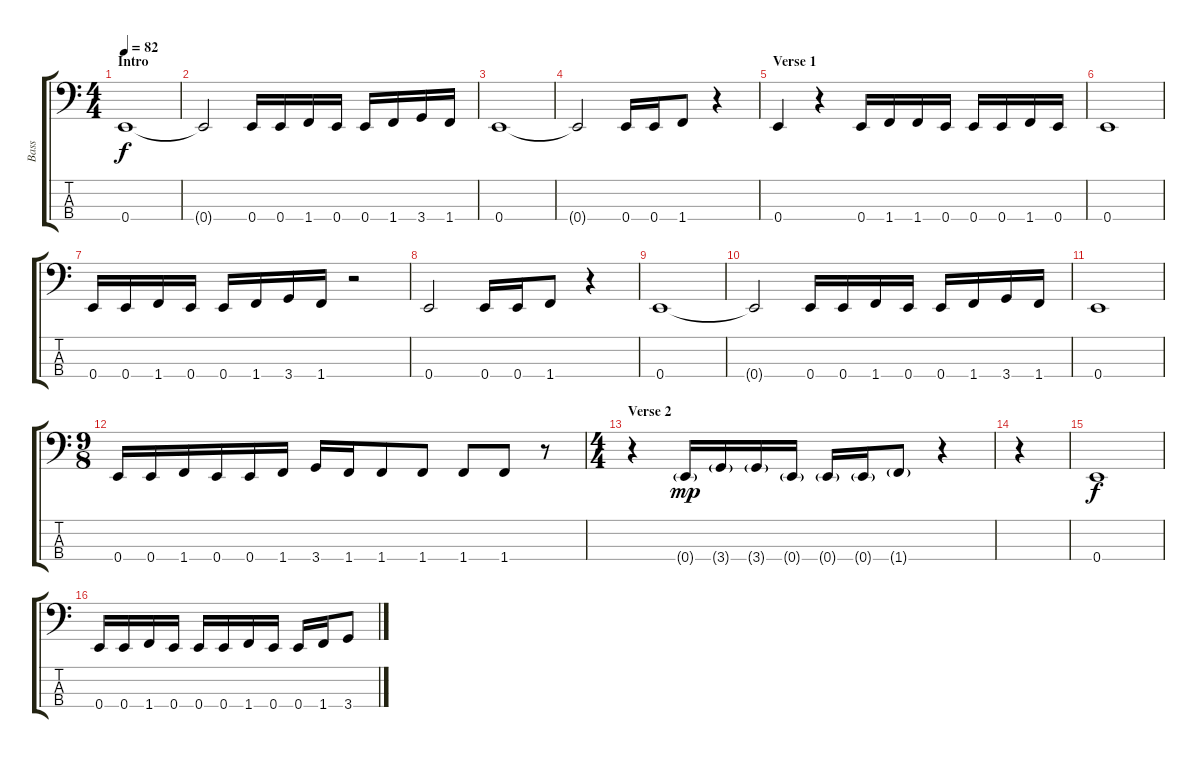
\track ("Bass" "Bass") {instrument electricbasspick}
\staff {score tabs}
\tuning (G2 D2 A1 E1) {hide}
\ts (4 4)
\section ("" "Intro")
\tempo 82
\clef f4
\ks c
0.4.1{dy f instrument electricbasspick} |
0.4{t}.2 0.4.16 0.4.16 1.4.16 0.4.16 0.4.16 1.4.16 3.4.16 1.4.16 |
0.4.1 |
0.4{t}.2 0.4.16 0.4.16 1.4.8 r.4 |
\section ("" "Verse 1")
0.4.4 r.4 0.4.16 1.4.16 1.4.16 0.4.16 0.4.16 0.4.16 1.4.16 0.4.16 |
0.4.1 |
0.4.16 0.4.16 1.4.16 0.4.16 0.4.16 1.4.16 3.4.16 1.4.16 r.2 |
0.4.2 0.4.16 0.4.16 1.4.8 r.4 |
0.4.1 |
0.4{t}.2 0.4.16 0.4.16 1.4.16 0.4.16 0.4.16 1.4.16 3.4.16 1.4.16 |
0.4.1 |
\ts (9 8)
0.4.16 0.4.16 1.4.16 0.4.16 0.4.16 1.4.16 3.4.16 1.4.16 1.4.8 1.4.8 1.4.8 1.4.8 r.8 |
\ts (4 4)
\section ("" "Verse 2")
r.4 0.4{g}.16{dy mp} 3.4{g}.16 3.4{g}.16 0.4{g}.16 0.4{g}.16 0.4{g}.16 1.4{g}.8 r.4 |
r.4 |
0.4.1{dy f} |
0.4.16 0.4.16 1.4.16 0.4.16 0.4.16 0.4.16 1.4.16 0.4.16 0.4.16 1.4.16 3.4.8
